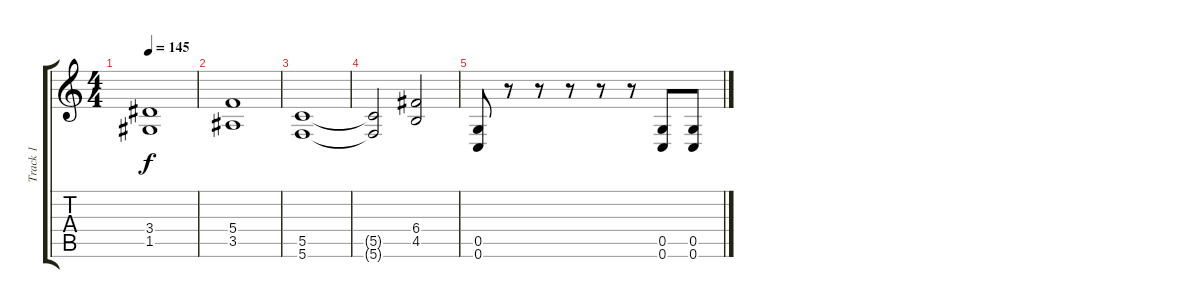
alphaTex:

\track ("Track 1" "Track 1") {instrument distortionguitar}
\staff {score tabs}
\tuning (D4 A3 F3 C3 G2 C2) {hide}
\ts (4 4)
\tempo 145
\clef g2
\ks c
(3.4 1.5).1{dy f} |
(5.4 3.5).1 |
(5.5 5.6).1 |
(5.5{t} 5.6{t}).2 (6.4 4.5).2 |
(0.5 0.6).8 r.8 r.8 r.8 r.8 r.8 (0.5 0.6).8 (0.5 0.6).8
